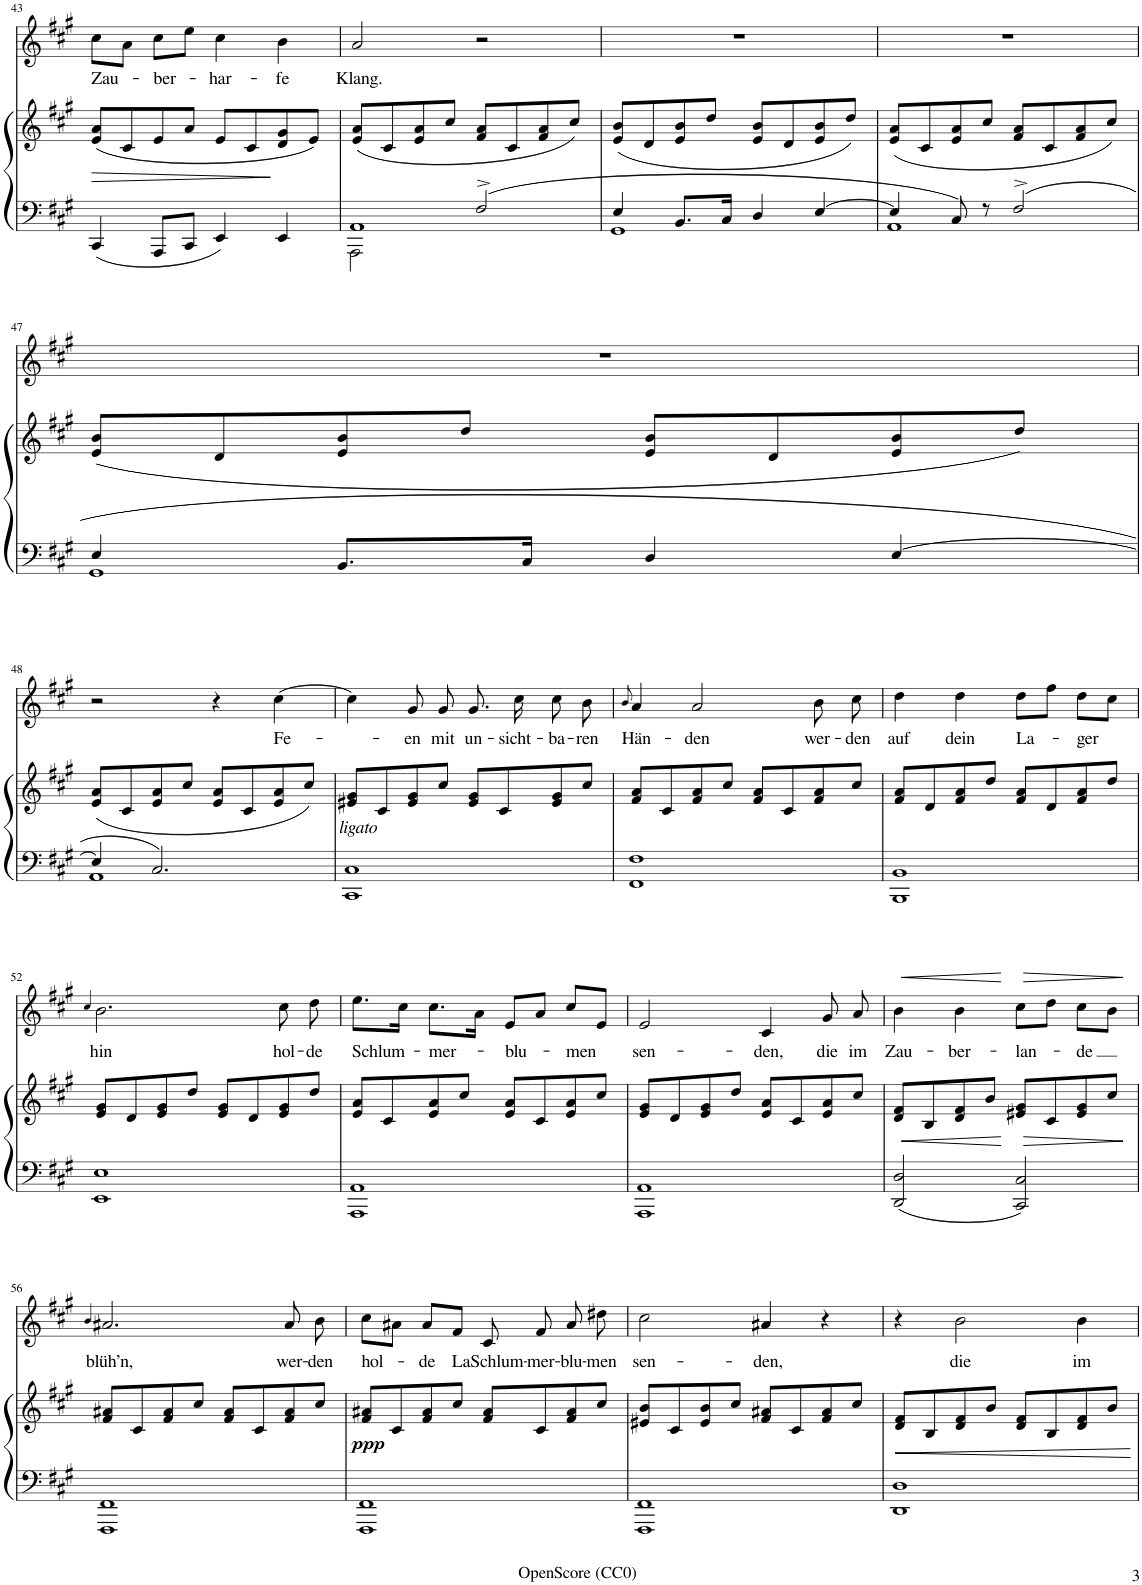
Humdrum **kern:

**kern	**kern	**dynam	**kern	**text	**dynam
*part2	*part2	*part2	*part1	*part1	*part1
*staff3	*staff2	*staff2/3	*staff1	*staff1	*staff1
*I"Piano	*	*	*I"Voice	*	*
*I'Pno	*	*	*	*	*
!!LO:PB:g=z
*clefF4	*clefG2	*	*clefG2	*	*
*k[f#c#g#]	*k[f#c#g#]	*	*k[f#c#g#]	*	*
*M2/2	*M2/2	*	*M2/2	*	*
*met(c|)	*met(c|)	*	*met(c|)	*	*
=43	=43	=43	=43	=43	=43
!	!	!LO:HP:b	!	!LO:LY:b	!
4CC#/	(8e/ 8a/L	>	8cc#\L	Zau-	.
.	8c#/	.	8a\J	.	.
!	!	!	!	!LO:LY:b	!
8AAA/L	8e/	.	8cc#\L	-ber-	.
8CC#/J	8a/J	.	8ee\J	.	.
!	!	!	!	!LO:LY:b	!
4EE/	8e/L	.	4cc#\	-har-	.
.	8c#/	.	.	.	.
!	!	!	!	!LO:LY:b	!
4EE/	8d/ 8g#/	]	4b\	fe	.
.	8e/J)	.	.	.	.
=44	=44	=44	=44	=44	=44
*^	*	*	*	*	*
!	!	!	!	!	!LO:LY:b	!
2AAA\	1AA	(8e/ 8a/L	.	2a/	Klang.	.
.	.	8c#/	.	.	.	.
.	.	8e/ 8a/	.	.	.	.
.	.	8cc#/J	.	.	.	.
2F#^/	.	8f#/ 8a/L	.	2r	.	.
.	.	8c#/	.	.	.	.
.	.	8f#/ 8a/	.	.	.	.
.	.	8cc#/J)	.	.	.	.
=45	=45	=45	=45	=45	=45	=45
4E/	1GG#	(8e/ 8b/L	.	1r	.	.
.	.	8d/	.	.	.	.
8.BB/L	.	8e/ 8b/	.	.	.	.
.	.	8dd/J	.	.	.	.
16C#/Jk	.	.	.	.	.	.
4D/	.	8e/ 8b/L	.	.	.	.
.	.	8d/	.	.	.	.
[4E/	.	8e/ 8b/	.	.	.	.
.	.	8dd/J)	.	.	.	.
=46	=46	=46	=46	=46	=46	=46
4E/]	1AA	(8e/ 8a/L	.	1r	.	.
.	.	8c#/	.	.	.	.
8C#/	.	8e/ 8a/	.	.	.	.
8r	.	8cc#/J	.	.	.	.
2F#^/	.	8f#/ 8a/L	.	.	.	.
.	.	8c#/	.	.	.	.
.	.	8f#/ 8a/	.	.	.	.
.	.	8cc#/J)	.	.	.	.
!!LO:LB:g=z
=47	=47	=47	=47	=47	=47	=47
4E/	1GG#	(8e/ 8b/L	.	1r	.	.
.	.	8d/	.	.	.	.
8.BB/L	.	8e/ 8b/	.	.	.	.
.	.	8dd/J	.	.	.	.
16C#/Jk	.	.	.	.	.	.
4D/	.	8e/ 8b/L	.	.	.	.
.	.	8d/	.	.	.	.
[4E/	.	8e/ 8b/	.	.	.	.
.	.	8dd/J)	.	.	.	.
!!LO:LB:g=z
=48	=48	=48	=48	=48	=48	=48
4E/]	1AA	(8e/ 8a/L	.	2r	.	.
.	.	8c#/	.	.	.	.
2.C#/	.	8e/ 8a/	.	.	.	.
.	.	8cc#/J	.	.	.	.
.	.	8e/ 8a/L	.	4r	.	.
.	.	8c#/	.	.	.	.
!	!	!	!	!	!LO:LY:b	!
.	.	8e/ 8a/	.	[4cc#\	Fe-	.
.	.	8cc#/J)	.	.	.	.
*v	*v	*	*	*	*	*
=49	=49	=49	=49	=49	=49
!	!LO:TX:b:i:t=ligato	!	!	!	!
1CC# 1C#	(8e#X/ 8g#/L	.	4cc#\]	.	.
.	8c#/	.	.	.	.
!	!	!	!	!LO:LY:b	!
.	8e#/ 8g#/	.	8g#/	-en	.
!	!	!	!	!LO:LY:b	!
.	8cc#/J	.	8g#/	mit	.
!	!	!	!	!LO:LY:b	!
.	8e#/ 8g#/L	.	8.g#/	un-	.
.	8c#/	.	.	.	.
!	!	!	!	!LO:LY:b	!
.	.	.	16cc#\	-sicht-	.
!	!	!	!	!LO:LY:b	!
.	8e#/ 8g#/	.	8cc#\	-ba-	.
!	!	!	!	!LO:LY:b	!
.	8cc#/J)	.	8b\	-ren	.
=50	=50	=50	=50	=50	=50
.	.	.	8qb/	.	.
!	!	!	!	!LO:LY:b	!
1FF# 1F#	(8f#/ 8a/L	.	4a/	Hän-	.
.	8c#/	.	.	.	.
!	!	!	!	!LO:LY:b	!
.	8f#/ 8a/	.	2a/	-den	.
.	8cc#/J	.	.	.	.
.	8f#/ 8a/L	.	.	.	.
.	8c#/	.	.	.	.
!	!	!	!	!LO:LY:b	!
.	8f#/ 8a/	.	8b\	wer-	.
!	!	!	!	!LO:LY:b	!
.	8cc#/J)	.	8cc#\	-den	.
=51	=51	=51	=51	=51	=51
!	!	!	!	!LO:LY:b	!
1BBB 1BB	(8f#/ 8a/L	.	4dd\	auf	.
.	8d/	.	.	.	.
!	!	!	!	!LO:LY:b	!
.	8f#/ 8a/	.	4dd\	dein	.
.	8dd/J	.	.	.	.
!	!	!	!	!LO:LY:b	!
.	8f#/ 8a/L	.	8dd\L	La-	.
.	8d/	.	8ff#\J	.	.
!	!	!	!	!LO:LY:b	!
.	8f#/ 8a/	.	8dd\L	-ger	.
.	8dd/J)	.	8cc#\J	.	.
!!LO:LB:g=z
=52	=52	=52	=52	=52	=52
.	.	.	4qcc#/	.	.
!	!	!	!	!LO:LY:b	!
1EE 1E	(8e/ 8g#/L	.	2.b\	hin	.
.	8d/	.	.	.	.
.	8e/ 8g#/	.	.	.	.
.	8dd/J	.	.	.	.
.	8e/ 8g#/L	.	.	.	.
.	8d/	.	.	.	.
!	!	!	!	!LO:LY:b	!
.	8e/ 8g#/	.	8cc#\	hol-	.
!	!	!	!	!LO:LY:b	!
.	8dd/J)	.	8dd\	-de	.
=53	=53	=53	=53	=53	=53
!	!	!	!	!LO:LY:b	!
1AAA 1AA	(8e/ 8a/L	.	8.ee\L	Schlum-	.
.	8c#/	.	.	.	.
.	.	.	16cc#\Jk	.	.
!	!	!	!	!LO:LY:b	!
.	8e/ 8a/	.	8.cc#\L	-mer-	.
.	8cc#/J	.	.	.	.
.	.	.	16a\Jk	.	.
!	!	!	!	!LO:LY:b	!
.	8e/ 8a/L	.	8e/L	-blu-	.
.	8c#/	.	8a/J	.	.
!	!	!	!	!LO:LY:b	!
.	8e/ 8a/	.	8cc#/L	-men	.
.	8cc#/J)	.	8e/J	.	.
=54	=54	=54	=54	=54	=54
!	!	!	!	!LO:LY:b	!
1AAA 1AA	(8e/ 8g#/L	.	2e/	sen-	.
.	8d/	.	.	.	.
.	8e/ 8g#/	.	.	.	.
.	8dd/J	.	.	.	.
!	!	!	!	!LO:LY:b	!
.	8e/ 8a/L	.	4c#/	-den,	.
.	8c#/	.	.	.	.
!	!	!	!	!LO:LY:b	!
.	8e/ 8a/	.	8g#/	die	.
!	!	!	!	!LO:LY:b	!
.	8cc#/J)	.	8a/	im	.
=55	=55	=55	=55	=55	=55
!	!	!LO:HP:b	!	!LO:LY:b	!LO:HP:b
2DD/ 2D/	(8d/ 8f#/L	<	4b\	Zau-	<
.	8B/	.	.	.	.
!	!	!	!	!LO:LY:b	!
.	8d/ 8f#/	.	4b\	ber-	.
.	8b/J	.	.	.	.
!	!	!LO:HP:n=1:b	!	!LO:LY:b	!LO:HP:n=1:b
2CC#/ 2C#/	8e#X/ 8g#/L	[ >	8cc#\L	-lan-	[ >
.	8c#/	.	8dd\J	.	.
!	!	!	!	!LO:LY:b	!
.	8e#/ 8g#/	.	8cc#\L	-de	.
.	8cc#/J)	.	8b\J	.	.
.	.	]	.	.	]
!!LO:LB:g=z
=56	=56	=56	=56	=56	=56
.	.	.	4qb/	.	.
!	!	!	!	!LO:LY:b	!
1FFF# 1FF#	(8f#/ 8a#X/L	.	2.a#X/	blüh’n,	.
.	8c#/	.	.	.	.
.	8f#/ 8a#/	.	.	.	.
.	8cc#/J	.	.	.	.
.	8f#/ 8a#/L	.	.	.	.
.	8c#/	.	.	.	.
!	!	!	!	!LO:LY:b	!
.	8f#/ 8a#/	.	8a#/	wer-	.
!	!	!	!	!LO:LY:b	!
.	8cc#/J)	.	8b\	-den	.
=57	=57	=57	=57	=57	=57
!	!	!LO:DY:b	!	!LO:LY:b	!
1FFF# 1FF#	(8f#/ 8a#X/L	ppp	8cc#\L	hol-	.
.	8c#/	.	8a#X\J	.	.
!	!	!	!	!LO:LY:b	!
.	8f#/ 8a#/	.	8a#/L	-de	.
.	8cc#/J	.	8f#/J	.	.
!	!	!	!	!LO:LY:b	!
.	8f#/ 8a#/L	.	8c#/	LaSchlum-	.
!	!	!	!	!LO:LY:b	!
.	8c#/	.	8f#/	-mer-	.
!	!	!	!	!LO:LY:b	!
.	8f#/ 8a#/	.	8a#/	-blu-	.
!	!	!	!	!LO:LY:b	!
.	8cc#/J)	.	8dd#X\	-men	.
=58	=58	=58	=58	=58	=58
!	!	!	!	!LO:LY:b	!
1FFF# 1FF#	(8e#X/ 8b/L	.	2cc#\	sen-	.
.	8c#/	.	.	.	.
.	8e#/ 8b/	.	.	.	.
.	8cc#/J	.	.	.	.
!	!	!	!	!LO:LY:b	!
.	8f#/ 8a#X/L	.	4a#X/	-den,	.
.	8c#/	.	.	.	.
.	8f#/ 8a#/	.	4r	.	.
.	8cc#/J)	.	.	.	.
=59	=59	=59	=59	=59	=59
!	!	!LO:HP:b	!	!	!
1DD 1D	(8d/ 8f#/L	<	4r	.	.
.	8B/	.	.	.	.
!	!	!	!	!LO:LY:b	!
.	8d/ 8f#/	.	2b\	die	.
.	8b/J	.	.	.	.
.	8d/ 8f#/L	.	.	.	.
.	8B/	.	.	.	.
!	!	!	!	!LO:LY:b	!
.	8d/ 8f#/	.	4b\	im	.
.	8b/J)	.	.	.	.
.	.	[	.	.	.
=	=	=	=	=	=
*-	*-	*-	*-	*-	*-
